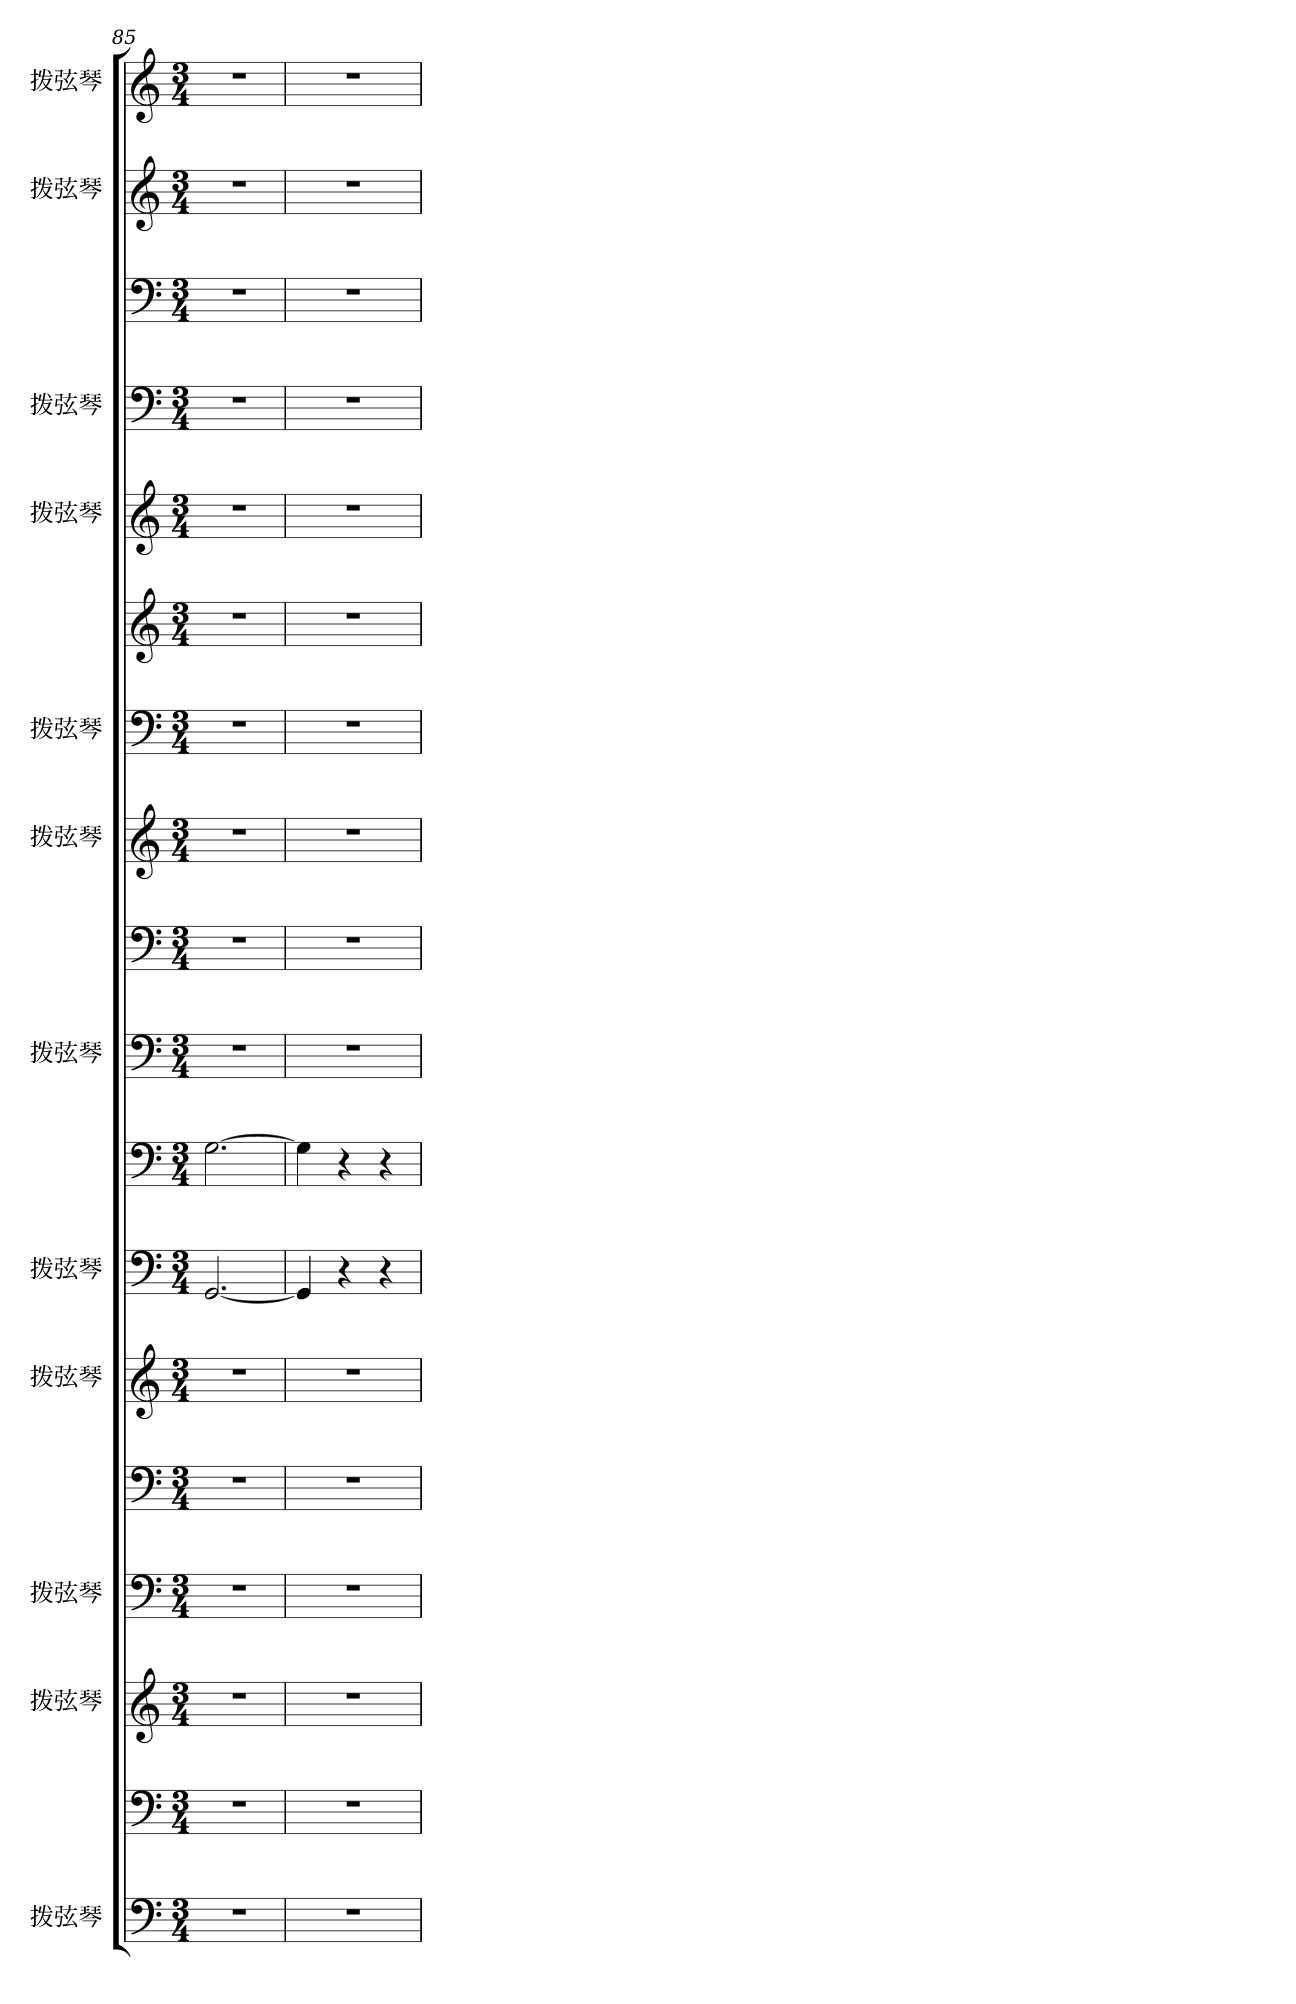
**kern	**kern	**kern	**kern	**kern	**kern	**kern	**kern	**kern	**kern	**kern	**kern	**kern	**kern	**kern	**kern	**kern	**kern
*part12	*part12	*part11	*part10	*part10	*part9	*part8	*part8	*part7	*part7	*part6	*part5	*part5	*part4	*part3	*part3	*part2	*part1
*staff18	*staff17	*staff16	*staff15	*staff14	*staff13	*staff12	*staff11	*staff10	*staff9	*staff8	*staff7	*staff6	*staff5	*staff4	*staff3	*staff2	*staff1
*I"拨弦琴	*	*I"拨弦琴	*I"拨弦琴	*	*I"拨弦琴	*I"拨弦琴	*	*I"拨弦琴	*	*I"拨弦琴	*I"拨弦琴	*	*I"拨弦琴	*I"拨弦琴	*	*I"拨弦琴	*I"拨弦琴
*clefF4	*clefF4	*clefG2	*clefF4	*clefF4	*clefG2	*clefF4	*clefF4	*clefF4	*clefF4	*clefG2	*clefF4	*clefG2	*clefG2	*clefF4	*clefF4	*clefG2	*clefG2
*k[]	*k[]	*k[]	*k[]	*k[]	*k[]	*k[]	*k[]	*k[]	*k[]	*k[]	*k[]	*k[]	*k[]	*k[]	*k[]	*k[]	*k[]
*M3/4	*M3/4	*M3/4	*M3/4	*M3/4	*M3/4	*M3/4	*M3/4	*M3/4	*M3/4	*M3/4	*M3/4	*M3/4	*M3/4	*M3/4	*M3/4	*M3/4	*M3/4
=85	=85	=85	=85	=85	=85	=85	=85	=85	=85	=85	=85	=85	=85	=85	=85	=85	=85
2.r	2.r	2.r	2.r	2.r	2.r	[2.GG/	[2.G\	2.r	2.r	2.r	2.r	2.r	2.r	2.r	2.r	2.r	2.r
!!LO:PB:g=z
=86	=86	=86	=86	=86	=86	=86	=86	=86	=86	=86	=86	=86	=86	=86	=86	=86	=86
2.r	2.r	2.r	2.r	2.r	2.r	4GG/]	4G\]	2.r	2.r	2.r	2.r	2.r	2.r	2.r	2.r	2.r	2.r
.	.	.	.	.	.	4r	4r	.	.	.	.	.	.	.	.	.	.
.	.	.	.	.	.	4r	4r	.	.	.	.	.	.	.	.	.	.
=	=	=	=	=	=	=	=	=	=	=	=	=	=	=	=	=	=
*-	*-	*-	*-	*-	*-	*-	*-	*-	*-	*-	*-	*-	*-	*-	*-	*-	*-
